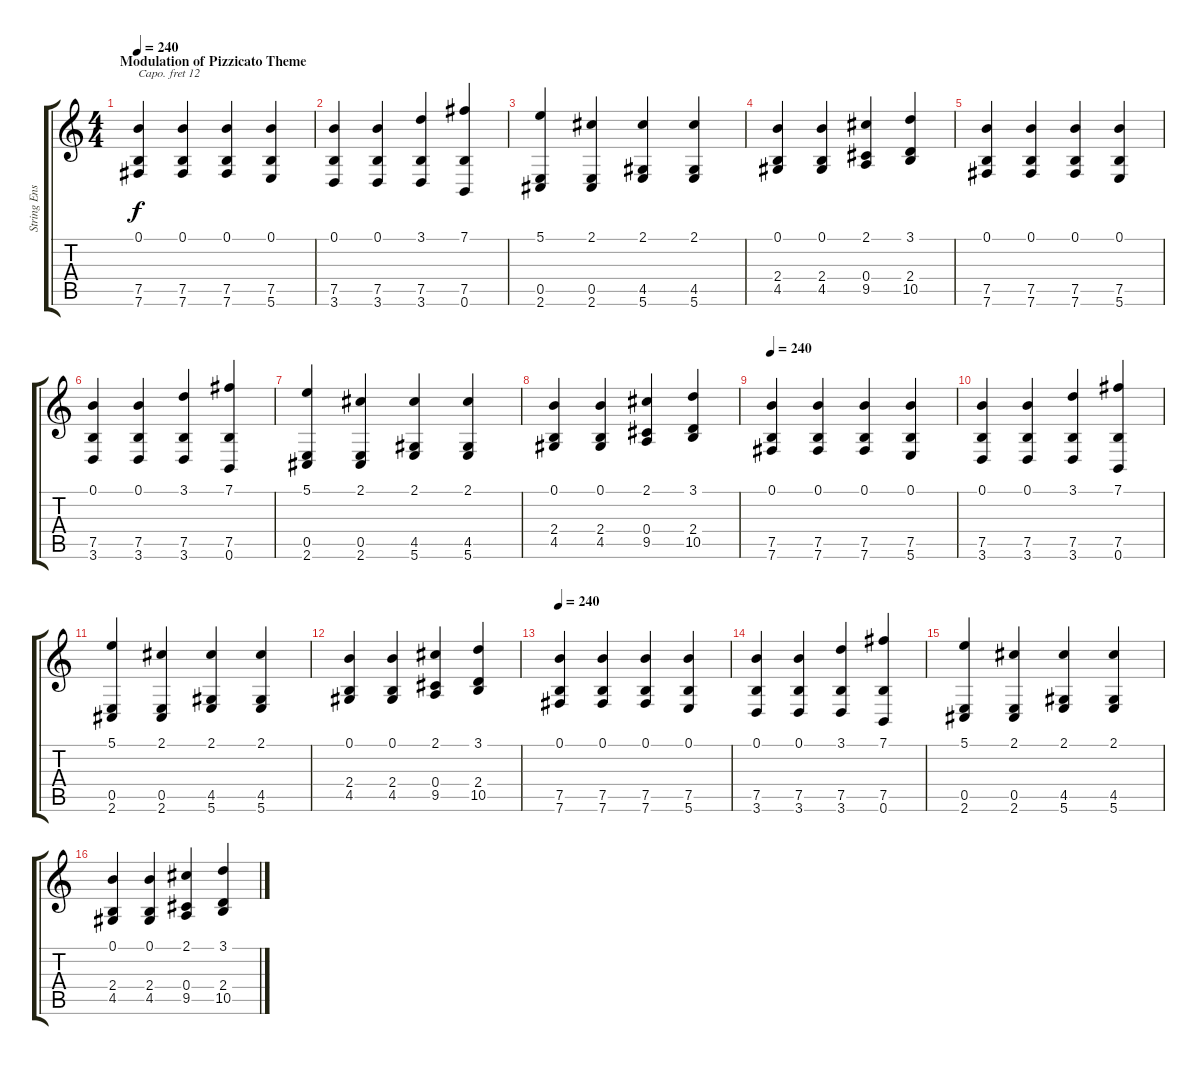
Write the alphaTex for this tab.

\track ("String Ensemble" "String Ens") {instrument stringensemble1}
\staff {score tabs}
\capo 12
\tuning (B3 Gb3 D3 A2 E2 B1) {hide}
\ts (4 4)
\section ("" "Modulation of Pizzicato Theme")
\tempo 240
\clef g2
\ks c
(0.1 7.5 7.6).4{dy f volume 15 instrument stringensemble1} (0.1 7.5 7.6).4 (0.1 7.5 7.6).4 (0.1 7.5 5.6).4 |
(0.1 7.5 3.6).4 (0.1 7.5 3.6).4 (3.1 7.5 3.6).4 (7.1 7.5 0.6).4 |
(5.1 0.5 2.6).4 (2.1 0.5 2.6).4 (2.1 4.5 5.6).4 (2.1 4.5 5.6).4 |
(0.1 2.4 4.5).4 (0.1 2.4 4.5).4 (2.1 0.4 9.5).4 (3.1 2.4 10.5).4 |
(0.1 7.5 7.6).4{volume 15 instrument stringensemble1} (0.1 7.5 7.6).4 (0.1 7.5 7.6).4 (0.1 7.5 5.6).4 |
(0.1 7.5 3.6).4 (0.1 7.5 3.6).4 (3.1 7.5 3.6).4 (7.1 7.5 0.6).4 |
(5.1 0.5 2.6).4 (2.1 0.5 2.6).4 (2.1 4.5 5.6).4 (2.1 4.5 5.6).4 |
(0.1 2.4 4.5).4 (0.1 2.4 4.5).4 (2.1 0.4 9.5).4 (3.1 2.4 10.5).4 |
\tempo 240
(0.1 7.5 7.6).4{volume 15 instrument stringensemble1} (0.1 7.5 7.6).4 (0.1 7.5 7.6).4 (0.1 7.5 5.6).4 |
(0.1 7.5 3.6).4 (0.1 7.5 3.6).4 (3.1 7.5 3.6).4 (7.1 7.5 0.6).4 |
(5.1 0.5 2.6).4 (2.1 0.5 2.6).4 (2.1 4.5 5.6).4 (2.1 4.5 5.6).4 |
(0.1 2.4 4.5).4 (0.1 2.4 4.5).4 (2.1 0.4 9.5).4 (3.1 2.4 10.5).4 |
\tempo 240
(0.1 7.5 7.6).4{volume 15 instrument stringensemble1} (0.1 7.5 7.6).4 (0.1 7.5 7.6).4 (0.1 7.5 5.6).4 |
(0.1 7.5 3.6).4 (0.1 7.5 3.6).4 (3.1 7.5 3.6).4 (7.1 7.5 0.6).4 |
(5.1 0.5 2.6).4 (2.1 0.5 2.6).4 (2.1 4.5 5.6).4 (2.1 4.5 5.6).4 |
(0.1 2.4 4.5).4 (0.1 2.4 4.5).4 (2.1 0.4 9.5).4 (3.1 2.4 10.5).4
